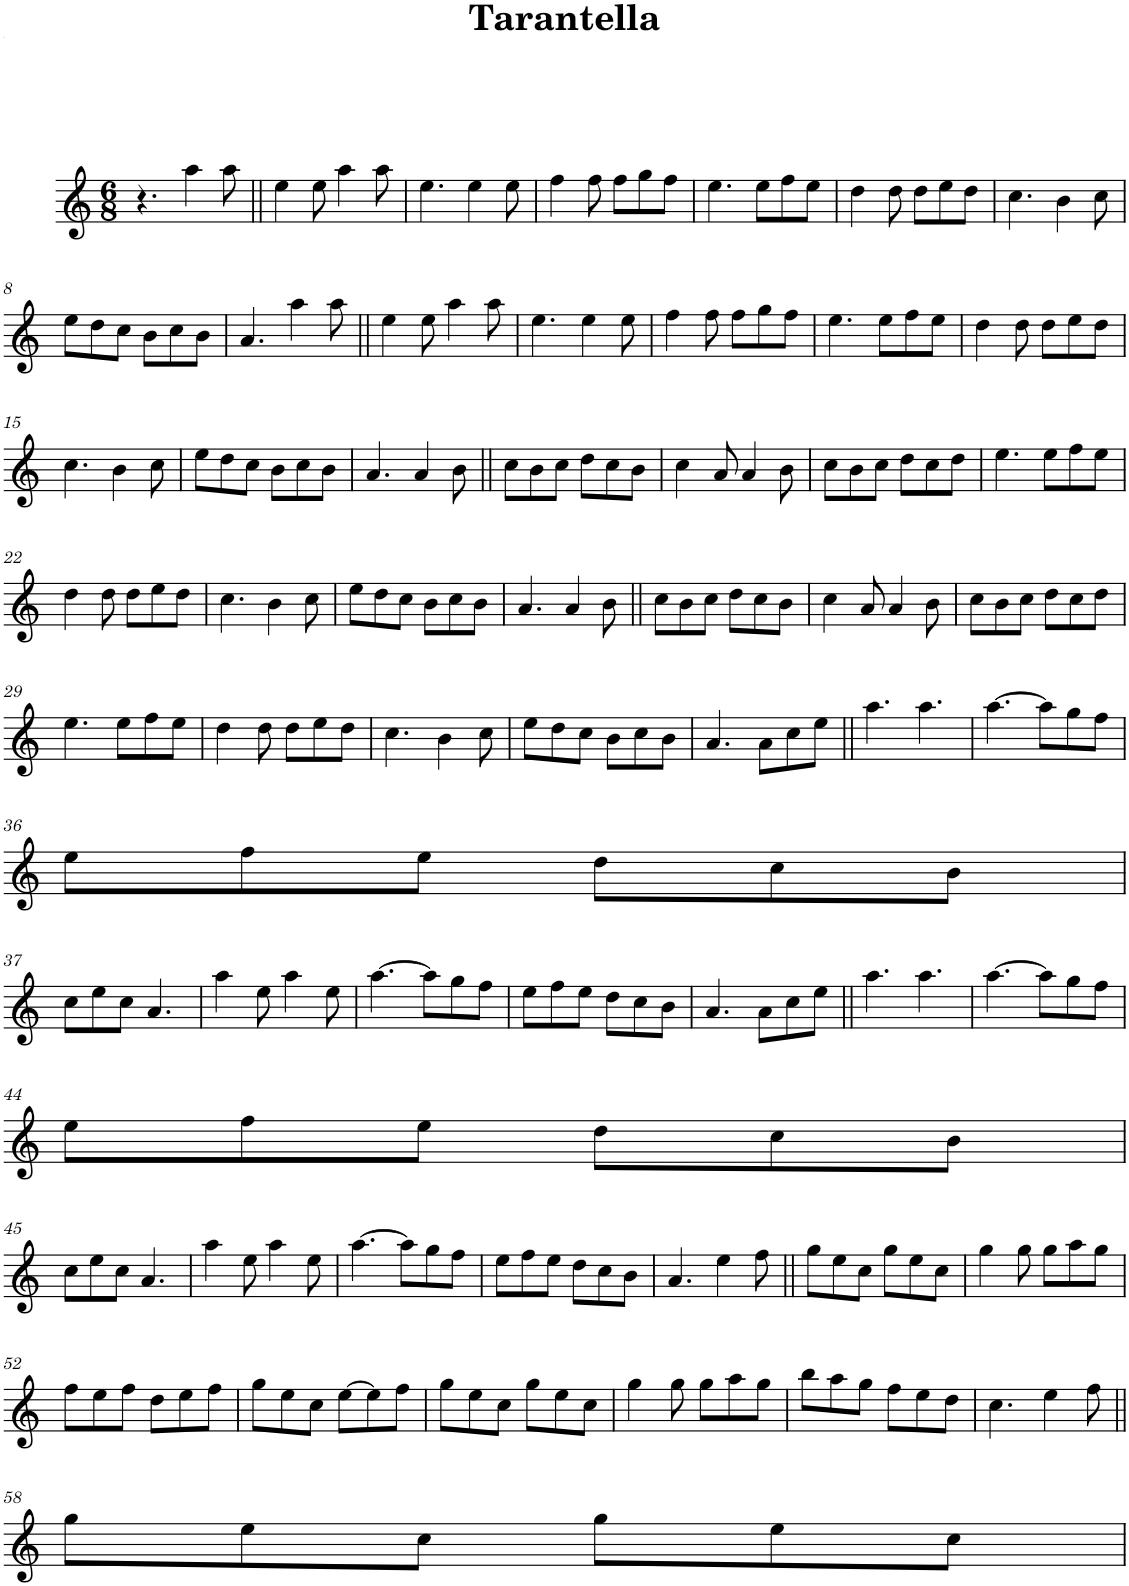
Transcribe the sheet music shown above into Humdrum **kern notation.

**kern
*part1
*staff1
*I"Gralla 1
*I'G
*clefG2
*k[]
*M6/8
=1
4.r
4aa\
8aa\
=2||
4ee\
8ee\
4aa\
8aa\
=3
4.ee\
4ee\
8ee\
=4
4ff\
8ff\
8ff\L
8gg\
8ff\J
=5
4.ee\
8ee\L
8ff\
8ee\J
=6
4dd\
8dd\
8dd\L
8ee\
8dd\J
=7
4.cc\
4b\
8cc\
!!LO:LB:g=z
=8
8ee\L
8dd\
8cc\J
8b\L
8cc\
8b\J
=9
4.a/
4aa\
8aa\
=10||
4ee\
8ee\
4aa\
8aa\
=11
4.ee\
4ee\
8ee\
=12
4ff\
8ff\
8ff\L
8gg\
8ff\J
=13
4.ee\
8ee\L
8ff\
8ee\J
=14
4dd\
8dd\
8dd\L
8ee\
8dd\J
!!LO:LB:g=z
=15
4.cc\
4b\
8cc\
=16
8ee\L
8dd\
8cc\J
8b\L
8cc\
8b\J
=17
4.a/
4a/
8b\
=18||
8cc\L
8b\
8cc\J
8dd\L
8cc\
8b\J
=19
4cc\
8a/
4a/
8b\
=20
8cc\L
8b\
8cc\J
8dd\L
8cc\
8dd\J
=21
4.ee\
8ee\L
8ff\
8ee\J
!!LO:LB:g=z
=22
4dd\
8dd\
8dd\L
8ee\
8dd\J
=23
4.cc\
4b\
8cc\
=24
8ee\L
8dd\
8cc\J
8b\L
8cc\
8b\J
=25
4.a/
4a/
8b\
=26||
8cc\L
8b\
8cc\J
8dd\L
8cc\
8b\J
=27
4cc\
8a/
4a/
8b\
=28
8cc\L
8b\
8cc\J
8dd\L
8cc\
8dd\J
!!LO:LB:g=z
=29
4.ee\
8ee\L
8ff\
8ee\J
=30
4dd\
8dd\
8dd\L
8ee\
8dd\J
=31
4.cc\
4b\
8cc\
=32
8ee\L
8dd\
8cc\J
8b\L
8cc\
8b\J
=33
4.a/
8a\L
8cc\
8ee\J
=34||
4.aa\
4.aa\
=35
[>4.aa\
8aa\L]
8gg\
8ff\J
!!LO:LB:g=z
=36
8ee\L
8ff\
8ee\J
8dd\L
8cc\
8b\J
!!LO:LB:g=z
=37
8cc\L
8ee\
8cc\J
4.a/
=38
4aa\
8ee\
4aa\
8ee\
=39
[>4.aa\
8aa\L]
8gg\
8ff\J
=40
8ee\L
8ff\
8ee\J
8dd\L
8cc\
8b\J
=41
4.a/
8a\L
8cc\
8ee\J
=42||
4.aa\
4.aa\
=43
[>4.aa\
8aa\L]
8gg\
8ff\J
!!LO:LB:g=z
=44
8ee\L
8ff\
8ee\J
8dd\L
8cc\
8b\J
!!LO:LB:g=z
=45
8cc\L
8ee\
8cc\J
4.a/
=46
4aa\
8ee\
4aa\
8ee\
=47
[>4.aa\
8aa\L]
8gg\
8ff\J
=48
8ee\L
8ff\
8ee\J
8dd\L
8cc\
8b\J
=49
4.a/
4ee\
8ff\
=50||
8gg\L
8ee\
8cc\J
8gg\L
8ee\
8cc\J
=51
4gg\
8gg\
8gg\L
8aa\
8gg\J
!!LO:LB:g=z
=52
8ff\L
8ee\
8ff\J
8dd\L
8ee\
8ff\J
=53
8gg\L
8ee\
8cc\J
[>8ee\L
8ee\]
8ff\J
=54
8gg\L
8ee\
8cc\J
8gg\L
8ee\
8cc\J
=55
4gg\
8gg\
8gg\L
8aa\
8gg\J
=56
8bb\L
8aa\
8gg\J
8ff\L
8ee\
8dd\J
=57
4.cc\
4ee\
8ff\
!!LO:LB:g=z
=58||
8gg\L
8ee\
8cc\J
8gg\L
8ee\
8cc\J
=
*-
